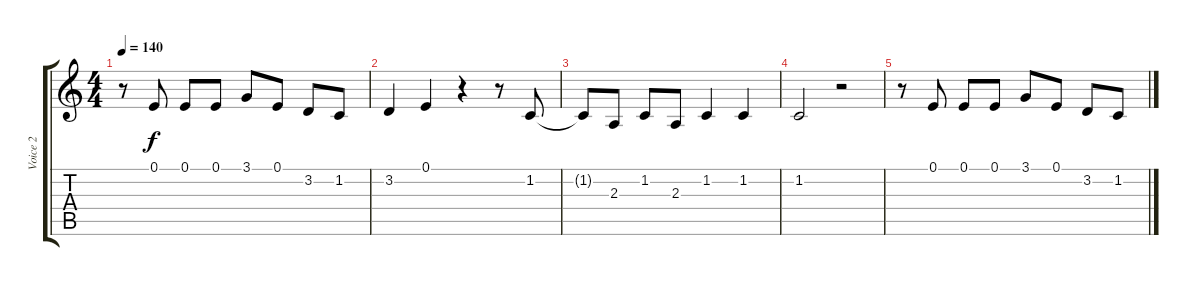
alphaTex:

\track ("Voice 2" "Voice 2") {instrument panflute}
\staff {score tabs}
\tuning (E4 B3 G3 D3 A2 E2) {hide}
\ts (4 4)
\tempo 140
\clef g2
\ks c
r.8{dy f} 0.1.8 0.1.8 0.1.8 3.1.8 0.1.8 3.2.8 1.2.8 |
3.2.4 0.1.4 r.4 r.8 1.2.8 |
1.2{t}.8 2.3.8 1.2.8 2.3.8 1.2.4 1.2.4 |
1.2.2 r.2 |
r.8 0.1.8 0.1.8 0.1.8 3.1.8 0.1.8 3.2.8 1.2.8
